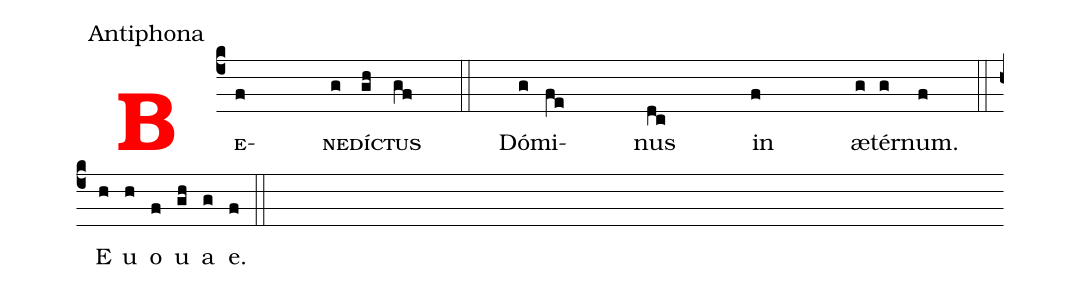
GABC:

office-part: Antiphona;
%%
<v>\bf\textcolor{red}{B}</v><v>\sc{e}</v>(c4f)<v>\sc{ne}</v>(g)<v>\sc{díc}</v>(gh)<v>\sc{tus}</v>(gf) (::) Dó(g)mi(fe)nus(dc) in(f) æ(g)tér(g)num.(f)  (::) (z) E(h) u(h) o(f) u(gh) a(g) e.(f) (::)
